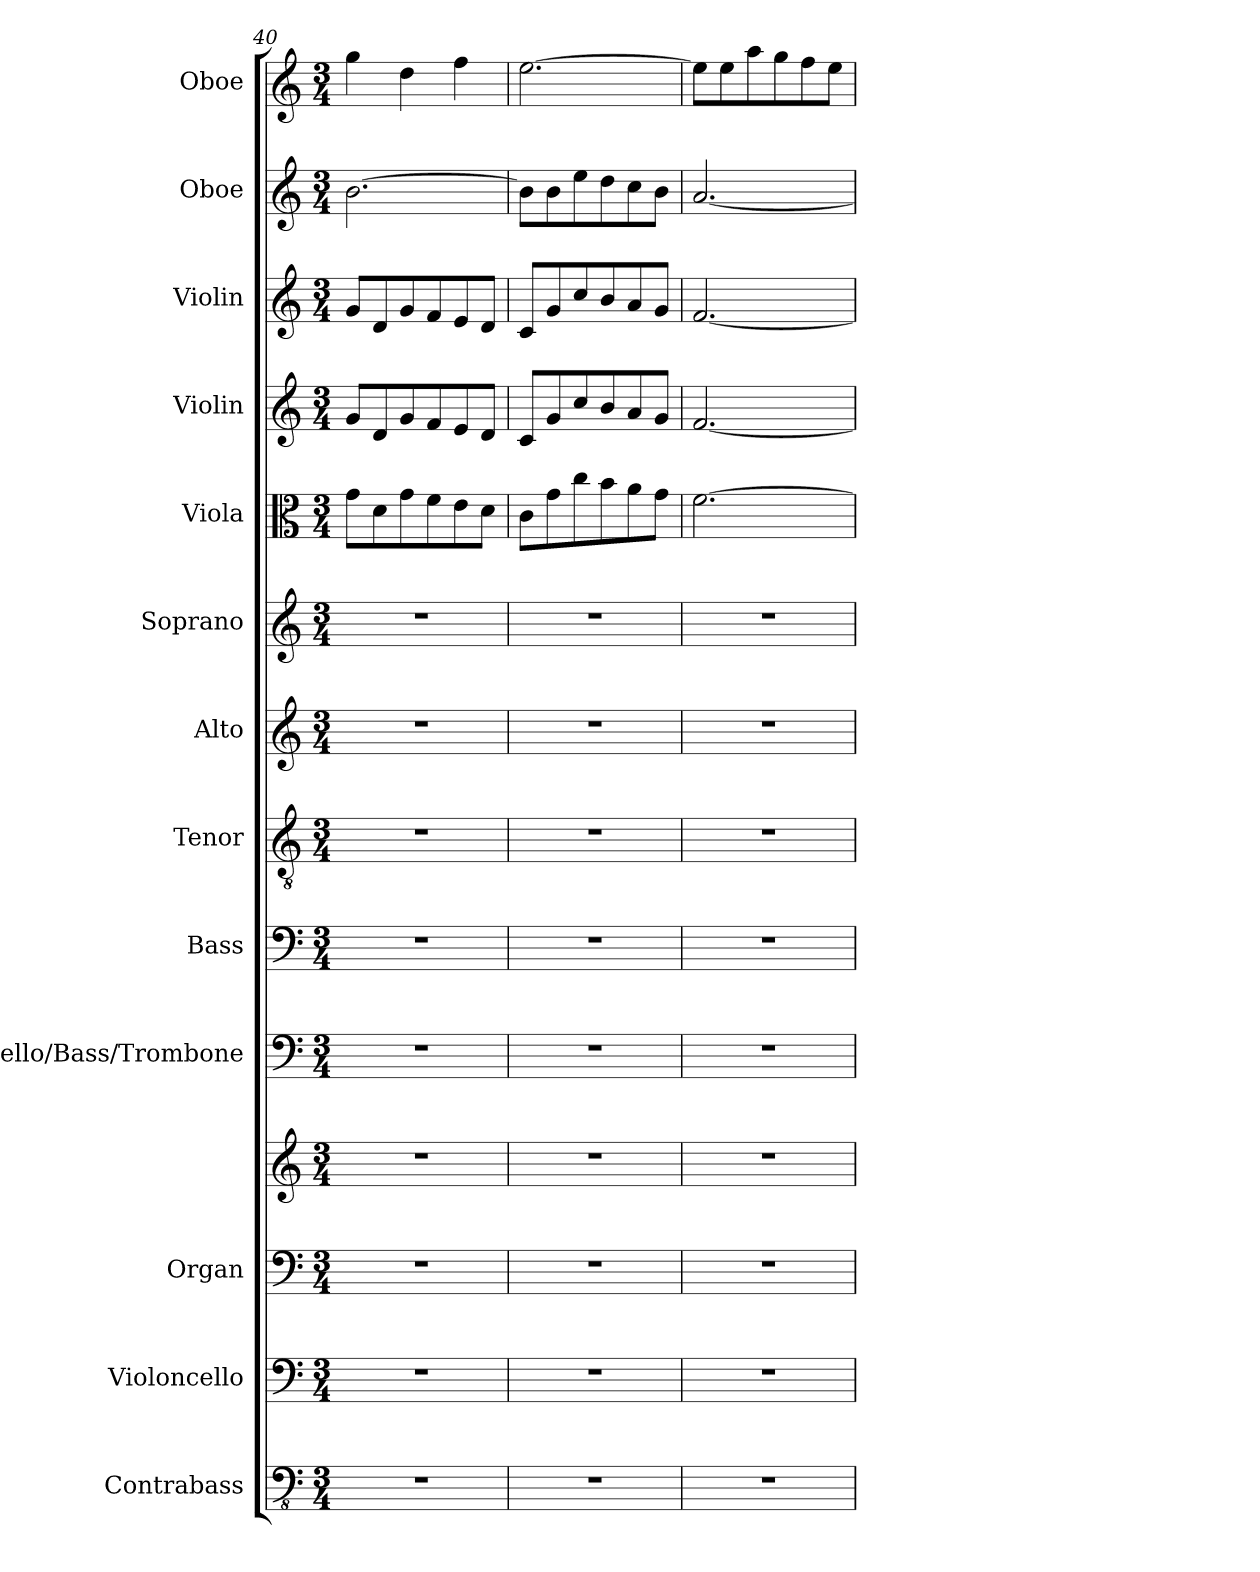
**kern	**kern	**kern	**kern	**kern	**kern	**kern	**kern	**kern	**kern	**kern	**kern	**kern	**kern
*part13	*part12	*part11	*part11	*part10	*part9	*part8	*part7	*part6	*part5	*part4	*part3	*part2	*part1
*staff14	*staff13	*staff12	*staff11	*staff10	*staff9	*staff8	*staff7	*staff6	*staff5	*staff4	*staff3	*staff2	*staff1
*I"Contrabass	*I"Violoncello	*I"Organ	*	*I"Cello/Bass/Trombone	*I"Bass	*I"Tenor	*I"Alto	*I"Soprano	*I"Viola	*I"Violin	*I"Violin	*I"Oboe	*I"Oboe
*I'Cb.	*I'Vc.	*I'Org.	*	*I'C/B/T	*I'B.	*I'T.	*I'A.	*I'S.	*I'Vla.	*I'Vln.	*I'Vln.	*I'Ob.	*I'Ob.
!!LO:PB:g=z
*clefFv4	*clefF4	*clefF4	*clefG2	*clefF4	*clefF4	*clefGv2	*clefG2	*clefG2	*clefC3	*clefG2	*clefG2	*clefG2	*clefG2
*ITrd7c12	*	*	*	*	*	*	*	*	*	*	*	*	*
*k[]	*k[]	*k[]	*k[]	*k[]	*k[]	*k[]	*k[]	*k[]	*k[]	*k[]	*k[]	*k[]	*k[]
*M3/4	*M3/4	*M3/4	*M3/4	*M3/4	*M3/4	*M3/4	*M3/4	*M3/4	*M3/4	*M3/4	*M3/4	*M3/4	*M3/4
=40	=40	=40	=40	=40	=40	=40	=40	=40	=40	=40	=40	=40	=40
2.r	2.r	2.r	2.r	2.r	2.r	2.r	2.r	2.r	8g\L	8g/L	8g/L	[2.b\	4gg\
.	.	.	.	.	.	.	.	.	8d\	8d/	8d/	.	.
.	.	.	.	.	.	.	.	.	8g\	8g/	8g/	.	4dd\
.	.	.	.	.	.	.	.	.	8f\	8f/	8f/	.	.
.	.	.	.	.	.	.	.	.	8e\	8e/	8e/	.	4ff\
.	.	.	.	.	.	.	.	.	8d\J	8d/J	8d/J	.	.
=41	=41	=41	=41	=41	=41	=41	=41	=41	=41	=41	=41	=41	=41
2.r	2.r	2.r	2.r	2.r	2.r	2.r	2.r	2.r	8c\L	8c/L	8c/L	8b\L]	[2.ee\
.	.	.	.	.	.	.	.	.	8g\	8g/	8g/	8b\	.
.	.	.	.	.	.	.	.	.	8cc\	8cc/	8cc/	8ee\	.
.	.	.	.	.	.	.	.	.	8b\	8b/	8b/	8dd\	.
.	.	.	.	.	.	.	.	.	8a\	8a/	8a/	8cc\	.
.	.	.	.	.	.	.	.	.	8g\J	8g/J	8g/J	8b\J	.
=42	=42	=42	=42	=42	=42	=42	=42	=42	=42	=42	=42	=42	=42
2.r	2.r	2.r	2.r	2.r	2.r	2.r	2.r	2.r	[2.f\	[2.f/	[2.f/	[2.a/	8ee\L]
.	.	.	.	.	.	.	.	.	.	.	.	.	8ee\
.	.	.	.	.	.	.	.	.	.	.	.	.	8aa\
.	.	.	.	.	.	.	.	.	.	.	.	.	8gg\
.	.	.	.	.	.	.	.	.	.	.	.	.	8ff\
.	.	.	.	.	.	.	.	.	.	.	.	.	8ee\J
=	=	=	=	=	=	=	=	=	=	=	=	=	=
*-	*-	*-	*-	*-	*-	*-	*-	*-	*-	*-	*-	*-	*-
